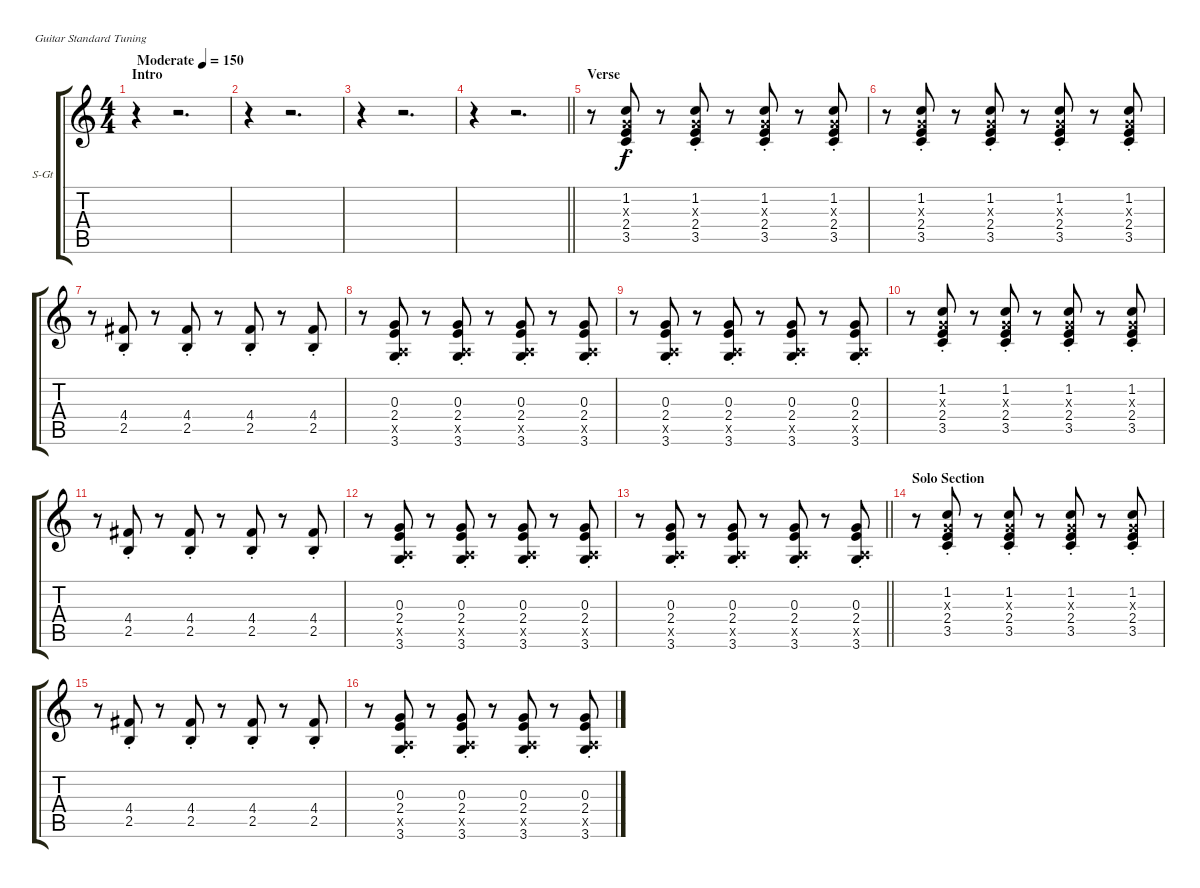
\bracketExtendMode groupsimilarinstruments
\firstSystemTrackNameOrientation horizontal
\otherSystemsTrackNameOrientation horizontal
\track ("Accordion" "S-Gt") {instrument accordion}
\staff {score tabs}
\tuning (E4 B3 G3 D3 A2 E2)
\displaytranspose 12
\ts (4 4)
\beaming (8 2 2 2 2)
\section ("" "Intro")
\tempo (150 "Moderate")
\clef g2
\ks c
r.4{dy f instrument accordion} r.2{d} |
r.4 r.2{d} |
r.4 r.2{d} |
\barLineRight lightlight
r.4 r.2{d} |
\section ("" "Verse")
r.8 (1.2{st} 0.3{x} 2.4{st} 3.5{st}).8 r.8 (1.2{st} 0.3{x} 2.4{st} 3.5{st}).8 r.8 (1.2{st} 0.3{x} 2.4{st} 3.5{st}).8 r.8 (1.2{st} 0.3{x} 2.4{st} 3.5{st}).8 |
r.8 (1.2{st} 0.3{x} 2.4{st} 3.5{st}).8 r.8 (1.2{st} 0.3{x} 2.4{st} 3.5{st}).8 r.8 (1.2{st} 0.3{x} 2.4{st} 3.5{st}).8 r.8 (1.2{st} 0.3{x} 2.4{st} 3.5{st}).8 |
r.8 (4.4{st} 2.5{st}).8 r.8 (4.4{st} 2.5{st}).8 r.8 (4.4{st} 2.5{st}).8 r.8 (4.4{st} 2.5{st}).8 |
r.8 (0.3{st} 2.4{st} 0.5{x} 3.6{st}).8 r.8 (0.3{st} 2.4{st} 0.5{x} 3.6{st}).8 r.8 (0.3{st} 2.4{st} 0.5{x} 3.6{st}).8 r.8 (0.3{st} 2.4{st} 0.5{x} 3.6{st}).8 |
r.8 (0.3{st} 2.4{st} 0.5{x} 3.6{st}).8 r.8 (0.3{st} 2.4{st} 0.5{x} 3.6{st}).8 r.8 (0.3{st} 2.4{st} 0.5{x} 3.6{st}).8 r.8 (0.3{st} 2.4{st} 0.5{x} 3.6{st}).8 |
r.8 (1.2{st} 0.3{x} 2.4{st} 3.5{st}).8 r.8 (1.2{st} 0.3{x} 2.4{st} 3.5{st}).8 r.8 (1.2{st} 0.3{x} 2.4{st} 3.5{st}).8 r.8 (1.2{st} 0.3{x} 2.4{st} 3.5{st}).8 |
r.8 (4.4{st} 2.5{st}).8 r.8 (4.4{st} 2.5{st}).8 r.8 (4.4{st} 2.5{st}).8 r.8 (4.4{st} 2.5{st}).8 |
r.8 (0.3{st} 2.4{st} 0.5{x} 3.6{st}).8 r.8 (0.3{st} 2.4{st} 0.5{x} 3.6{st}).8 r.8 (0.3{st} 2.4{st} 0.5{x} 3.6{st}).8 r.8 (0.3{st} 2.4{st} 0.5{x} 3.6{st}).8 |
\barLineRight lightlight
r.8 (0.3{st} 2.4{st} 0.5{x} 3.6{st}).8 r.8 (0.3{st} 2.4{st} 0.5{x} 3.6{st}).8 r.8 (0.3{st} 2.4{st} 0.5{x} 3.6{st}).8 r.8 (0.3{st} 2.4{st} 0.5{x} 3.6{st}).8 |
\section ("" "Solo Section")
r.8 (1.2{st} 0.3{x} 2.4{st} 3.5{st}).8 r.8 (1.2{st} 0.3{x} 2.4{st} 3.5{st}).8 r.8 (1.2{st} 0.3{x} 2.4{st} 3.5{st}).8 r.8 (1.2{st} 0.3{x} 2.4{st} 3.5{st}).8 |
r.8 (4.4{st} 2.5{st}).8 r.8 (4.4{st} 2.5{st}).8 r.8 (4.4{st} 2.5{st}).8 r.8 (4.4{st} 2.5{st}).8 |
r.8 (0.3{st} 2.4{st} 0.5{x} 3.6{st}).8 r.8 (0.3{st} 2.4{st} 0.5{x} 3.6{st}).8 r.8 (0.3{st} 2.4{st} 0.5{x} 3.6{st}).8 r.8 (0.3{st} 2.4{st} 0.5{x} 3.6{st}).8
